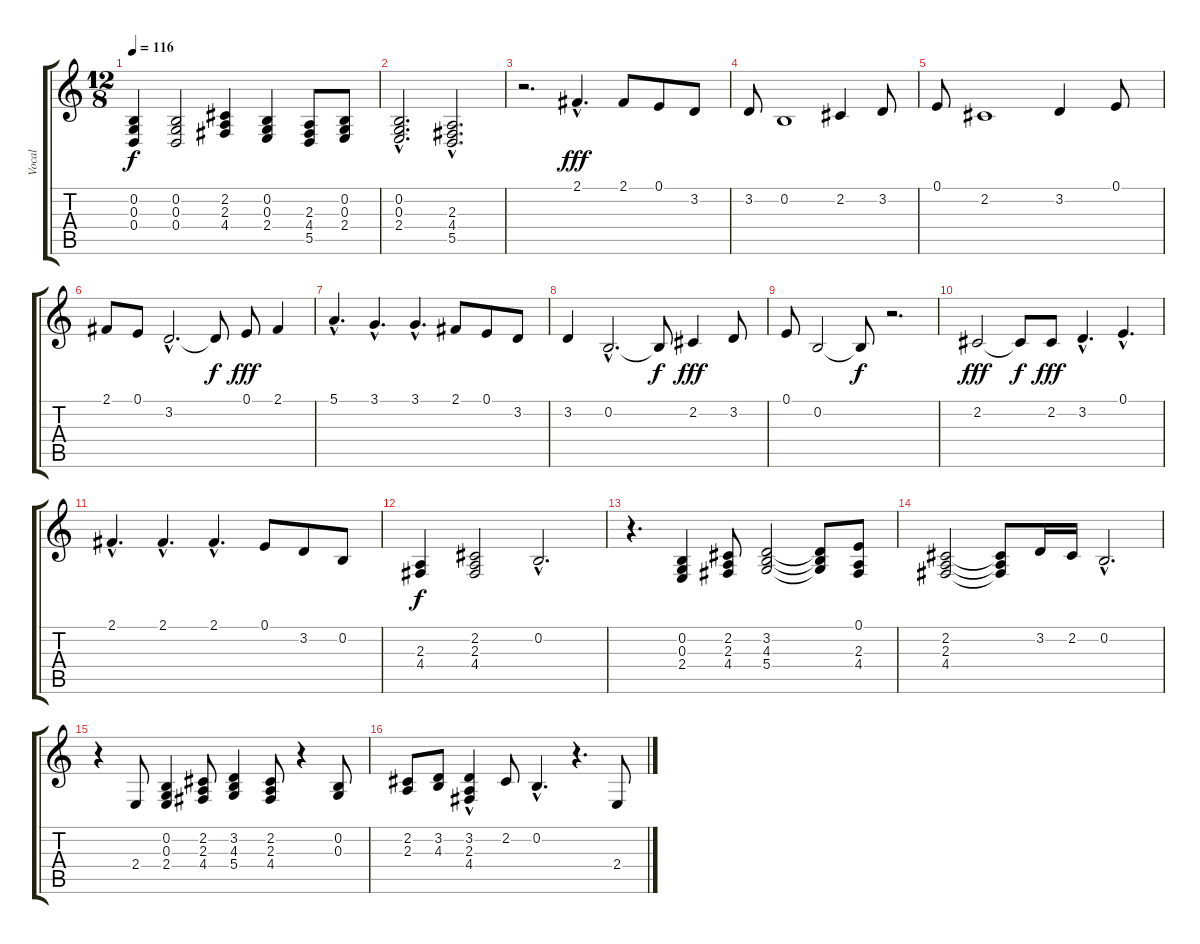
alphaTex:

\track ("Vocal" "Vocal") {instrument clarinet}
\staff {score tabs}
\tuning (E4 B3 G3 D3 A2 E2) {hide}
\ts (12 8)
\tempo 116
\clef g2
\ks c
(0.2 0.3 0.4).4{dy f} (0.2 0.3 0.4).2 (2.2 2.3 4.4).4 (0.2 0.3 2.4).4 (2.3 4.4 5.5).8 (0.2 0.3 2.4).8 |
(0.2{hac} 0.3{hac} 2.4{hac}).2{d} (2.3{hac} 4.4{hac} 5.5{hac}).2{d} |
r.2{d} 2.1{hac}.4{d dy fff} 2.1.8 0.1.8 3.2.8 |
3.2.8 0.2.1 2.2.4 3.2.8 |
0.1.8 2.2.1 3.2.4 0.1.8 |
2.1.8 0.1.8 3.2{hac}.2{d} 3.2{t}.8{dy f} 0.1.8{dy fff} 2.1.4 |
5.1{hac}.4{d} 3.1{hac}.4{d} 3.1{hac}.4{d} 2.1.8 0.1.8 3.2.8 |
3.2.4 0.2{hac}.2{d} 0.2{t}.8{dy f} 2.2.4{dy fff} 3.2.8 |
0.1.8 0.2.2 0.2{t}.8{dy f} r.2{d} |
2.2.2{dy fff} 2.2{t}.8{dy f} 2.2.8{dy fff} 3.2{hac}.4{d} 0.1{hac}.4{d} |
2.1{hac}.4{d} 2.1{hac}.4{d} 2.1{hac}.4{d} 0.1.8 3.2.8 0.2.8 |
(2.3 4.4).4{dy f} (2.2 2.3 4.4).2 0.2{hac}.2{d} |
r.4{d} (0.2 0.3 2.4).4 (2.2 2.3 4.4).8 (3.2 4.3 5.4).2 (3.2{t} 4.3{t} 5.4{t}).8 (0.1 2.3 4.4).8 |
(2.2 2.3 4.4).2 (2.2{t} 2.3{t} 4.4{t}).8 3.2.16 2.2.16 0.2{hac}.2{d} |
r.4 2.4.8 (0.2 0.3 2.4).4 (2.2 2.3 4.4).8 (3.2 4.3 5.4).4 (2.2 2.3 4.4).8 r.4 (0.2 0.3).8 |
(2.2 2.3).8 (3.2 4.3).8 (3.2 2.3{hac} 4.4{hac}).4 2.2.8 0.2{hac}.4{d} r.4{d} 2.4.8
